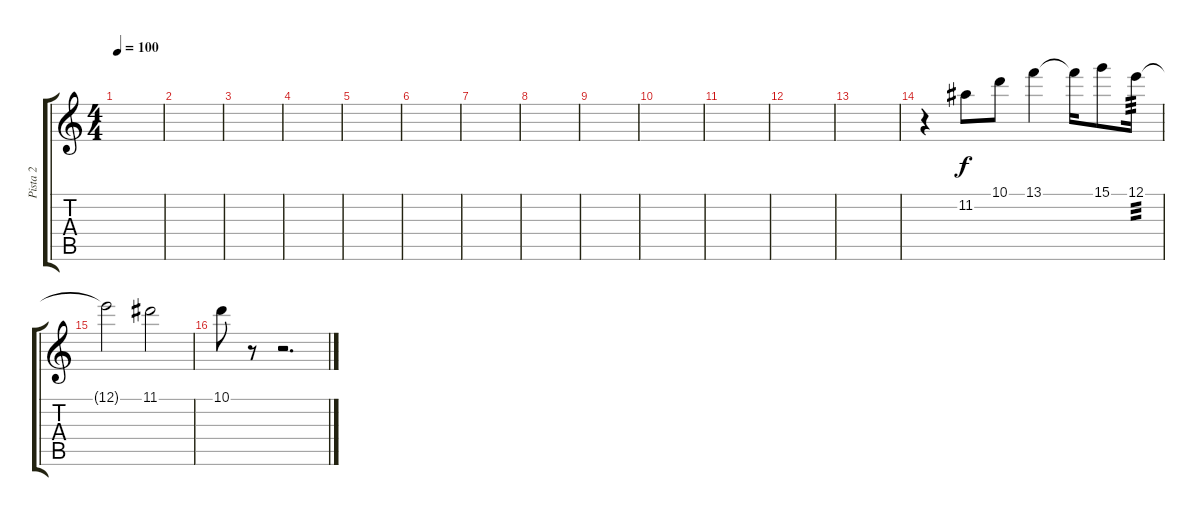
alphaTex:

\track ("Pista 2" "Pista 2") {instrument acousticguitarnylon}
\staff {score tabs}
\tuning (E4 B3 G3 D3 A2 E2) {hide}
\ts (4 4)
\tempo 100
\clef g2
\ks c
|
|
|
|
|
|
|
|
|
|
|
|
|
r.4 11.2.8 10.1.8 13.1.4 13.1{t}.16 15.1.8 12.1.16{tp 3} |
12.1{t}.2 11.1.2 |
10.1.8 r.8 r.2{d}
